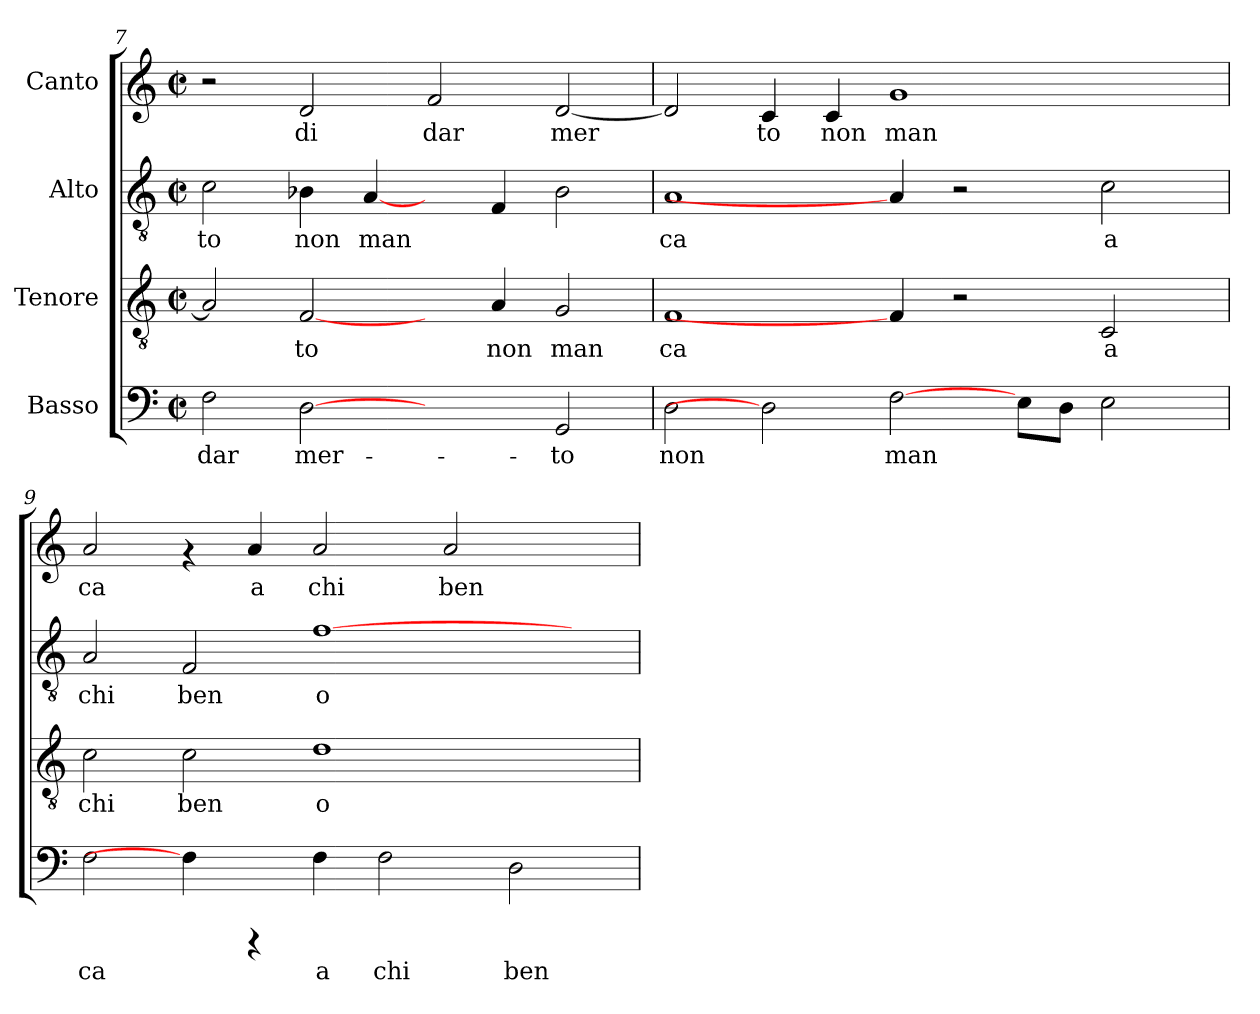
**kern	**text	**kern	**text	**kern	**text	**kern	**text
*part4	*part4	*part3	*part3	*part2	*part2	*part1	*part1
*staff4	*staff4	*staff3	*staff3	*staff2	*staff2	*staff1	*staff1
*I"Basso	*	*I"Tenore	*	*I"Alto	*	*I"Canto	*
!!LO:LB:g=z
*clefF4	*	*clefGv2	*	*clefGv2	*	*clefG2	*
*k[]	*	*k[]	*	*k[]	*	*k[]	*
*C:	*	*C:	*	*C:	*	*C:	*
*M2/2	*	*M2/2	*	*M2/2	*	*M2/2	*
*met(c|)	*	*met(c|)	*	*met(c|)	*	*met(c|)	*
=7	=7	=7	=7	=7	=7	=7	=7
!	!LO:LY:b:cj	!	!LO:LY:b:cj	!	!LO:LY:b:cj	!	!
2F\	dar	2A/]	.	2c\	-to	2r	.
!	!LO:LY:b:cj	!	!LO:LY:b:cj	!	!LO:LY:b:cj	!	!LO:LY:b:cj
[2D	mer-	[2F/	to	4B-X\	non	2d/	di
!	!	!	!	!	!LO:LY:b:cj	!	!
.	.	.	.	[4A/	man	.	.
!	!	!	!	!	!	!	!LO:LY:b:cj
2ryy	.	4ryy	.	4ryy	.	2f/	dar
!	!	!	!LO:LY:b:cj	!	!LO:LY:b:cj	!	!
.	.	4A/	non	4F/	.	.	.
!	!LO:LY:b:cj	!	!LO:LY:b:cj	!	!LO:LY:b:cj	!	!LO:LY:b:cj
2GG/	-to	2G/	man	2B-\	.	[<2d/	mer
=8	=8	=8	=8	=8	=8	=8	=8
!	!LO:LY:b:cj	!	!LO:LY:b:cj	!	!LO:LY:b:cj	!	!LO:LY:b:cj
2D\	non	1F	ca	1A	ca	2d/]	.
!	!	!	!	!	!	!	!LO:LY:b:cj
2D]	.	.	.	.	.	4c/	to
!	!	!	!	!	!	!	!LO:LY:b:cj
.	.	.	.	.	.	4c/	non
!	!LO:LY:b:cj	!	!	!	!	!	!LO:LY:b:cj
[2F\	man-	4F/]	.	4A/]	.	1g	man
.	.	2r	.	2r	.	.	.
!	!LO:LY:b:cj	!	!	!	!	!	!
8E\L	--	.	.	.	.	.	.
!	!LO:LY:b:cj	!	!	!	!	!	!
8D\J	--	.	.	.	.	.	.
!	!LO:LY:b:cj	!	!LO:LY:b:cj	!	!LO:LY:b:cj	!	!
2E\	--	2C/	a	2c\	a	.	.
.	.	.	.	.	.	4ryy	.
=9	=9	=9	=9	=9	=9	=9	=9
!	!LO:LY:b:cj	!	!LO:LY:b:cj	!	!LO:LY:b:cj	!	!LO:LY:b:cj
2F\	-ca	2c\	chi	2A/	chi	2a/	ca
!	!	!	!LO:LY:b:cj	!	!LO:LY:b:cj	!	!
4F\]	.	2c\	ben	2F/	ben	4rf	.
!	!	!	!	!	!	!	!LO:LY:b:cj
4rCCC	.	.	.	.	.	4a/	a
!	!LO:LY:b:cj	!	!LO:LY:b:cj	!	!LO:LY:b:cj	!	!LO:LY:b:cj
4F\	a	1d	o	[>1f	o	2a/	chi
!	!LO:LY:b:cj	!	!	!	!	!	!
2F\	chi	.	.	.	.	.	.
!	!	!	!	!	!	!	!LO:LY:b:cj
.	.	.	.	.	.	2a/	ben
!	!LO:LY:b:cj	!	!	!	!	!	!
2D\	ben	.	.	.	.	.	.
.	.	4ryy	.	4ryy	.	4ryy	.
=	=	=	=	=	=	=	=
*-	*-	*-	*-	*-	*-	*-	*-
